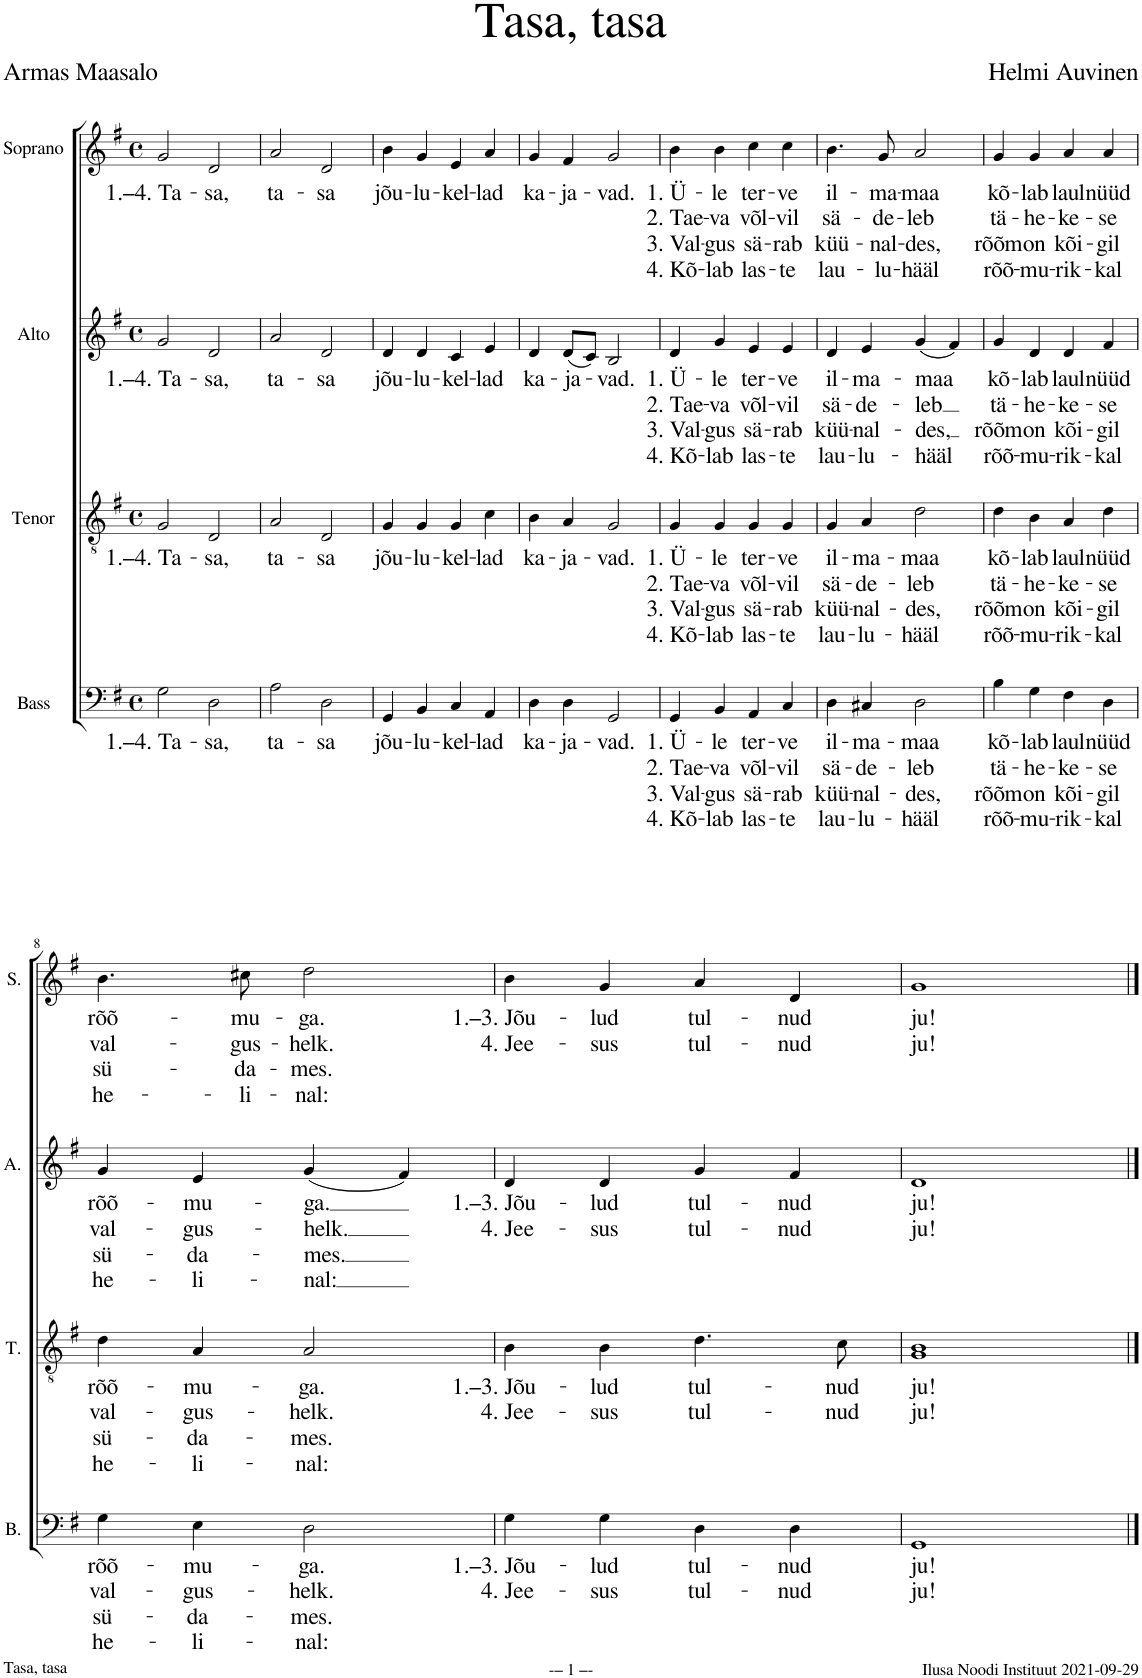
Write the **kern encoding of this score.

**kern	**kern	**text	**text	**text	**text	**kern	**text	**text	**text	**text	**kern	**text	**text	**text	**text	**kern	**text	**text	**text	**text	**kern	**text	**text	**text	**text
*part6	*part5	*part5	*part5	*part5	*part5	*part4	*part4	*part4	*part4	*part4	*part3	*part3	*part3	*part3	*part3	*part2	*part2	*part2	*part2	*part2	*part1	*part1	*part1	*part1	*part1
*staff6	*staff5	*staff5	*staff5	*staff5	*staff5	*staff4	*staff4	*staff4	*staff4	*staff4	*staff3	*staff3	*staff3	*staff3	*staff3	*staff2	*staff2	*staff2	*staff2	*staff2	*staff1	*staff1	*staff1	*staff1	*staff1
*I"T B	*I"S A	*	*	*	*	*I"Bass	*	*	*	*	*I"Tenor	*	*	*	*	*I"Alto	*	*	*	*	*I"Soprano	*	*	*	*
*	*	*	*	*	*	*I'B.	*	*	*	*	*I'T.	*	*	*	*	*I'A.	*	*	*	*	*I'S.	*	*	*	*
*stria5	*stria5	*	*	*	*	*	*	*	*	*	*	*	*	*	*	*	*	*	*	*	*	*	*	*	*
*clefF4	*clefG2	*	*	*	*	*clefF4	*	*	*	*	*clefGv2	*	*	*	*	*clefG2	*	*	*	*	*clefG2	*	*	*	*
*k[f#]	*k[f#]	*	*	*	*	*k[f#]	*	*	*	*	*k[f#]	*	*	*	*	*k[f#]	*	*	*	*	*k[f#]	*	*	*	*
*M4/4	*M4/4	*	*	*	*	*M4/4	*	*	*	*	*M4/4	*	*	*	*	*M4/4	*	*	*	*	*M4/4	*	*	*	*
*met(c)	*met(c)	*	*	*	*	*met(c)	*	*	*	*	*met(c)	*	*	*	*	*met(c)	*	*	*	*	*met(c)	*	*	*	*
=1	=1	=1	=1	=1	=1	=1	=1	=1	=1	=1	=1	=1	=1	=1	=1	=1	=1	=1	=1	=1	=1	=1	=1	=1	=1
*^	*^	*	*	*	*	*	*	*	*	*	*	*	*	*	*	*	*	*	*	*	*	*	*	*	*
!	!	!	!	!	!	!	!	!	!LO:LY:b	!	!	!	!	!LO:LY:b	!	!	!	!	!LO:LY:b	!	!	!	!	!LO:LY:b	!	!	!
2G	2G	2g	2g	1.–4. Ta-	.	.	.	2G\	1.–4. Ta-	.	.	.	2G/	1.–4. Ta-	.	.	.	2g/	1.–4. Ta-	.	.	.	2g/	1.–4. Ta-	.	.	.
!	!	!	!	!	!	!	!	!	!LO:LY:b	!	!	!	!	!LO:LY:b	!	!	!	!	!LO:LY:b	!	!	!	!	!LO:LY:b	!	!	!
2D	2D	2d	2d	-sa,	.	.	.	2D\	-sa,	.	.	.	2D/	-sa,	.	.	.	2d/	-sa,	.	.	.	2d/	-sa,	.	.	.
=2	=2	=2	=2	=2	=2	=2	=2	=2	=2	=2	=2	=2	=2	=2	=2	=2	=2	=2	=2	=2	=2	=2	=2	=2	=2	=2	=2
!	!	!	!	!	!	!	!	!	!LO:LY:b	!	!	!	!	!LO:LY:b	!	!	!	!	!LO:LY:b	!	!	!	!	!LO:LY:b	!	!	!
2A	2A	2a	2a	ta-	.	.	.	2A\	ta-	.	.	.	2A/	ta-	.	.	.	2a/	ta-	.	.	.	2a/	ta-	.	.	.
!	!	!	!	!	!	!	!	!	!LO:LY:b	!	!	!	!	!LO:LY:b	!	!	!	!	!LO:LY:b	!	!	!	!	!LO:LY:b	!	!	!
2D	2D	2d	2d	-sa	.	.	.	2D\	-sa	.	.	.	2D/	-sa	.	.	.	2d/	-sa	.	.	.	2d/	-sa	.	.	.
=3	=3	=3	=3	=3	=3	=3	=3	=3	=3	=3	=3	=3	=3	=3	=3	=3	=3	=3	=3	=3	=3	=3	=3	=3	=3	=3	=3
!	!	!	!	!	!	!	!	!	!LO:LY:b	!	!	!	!	!LO:LY:b	!	!	!	!	!LO:LY:b	!	!	!	!	!LO:LY:b	!	!	!
4G	4GG	4b	4d	jõu-	.	.	.	4GG/	jõu-	.	.	.	4G/	jõu-	.	.	.	4d/	jõu-	.	.	.	4b\	jõu-	.	.	.
!	!	!	!	!	!	!	!	!	!LO:LY:b	!	!	!	!	!LO:LY:b	!	!	!	!	!LO:LY:b	!	!	!	!	!LO:LY:b	!	!	!
4G	4BB	4g	4d	-lu-	.	.	.	4BB/	-lu-	.	.	.	4G/	-lu-	.	.	.	4d/	-lu-	.	.	.	4g/	-lu-	.	.	.
!	!	!	!	!	!	!	!	!	!LO:LY:b	!	!	!	!	!LO:LY:b	!	!	!	!	!LO:LY:b	!	!	!	!	!LO:LY:b	!	!	!
4G	4C	4e	4c	-kel-	.	.	.	4C/	-kel-	.	.	.	4G/	-kel-	.	.	.	4c/	-kel-	.	.	.	4e/	-kel-	.	.	.
!	!	!	!	!	!	!	!	!	!LO:LY:b	!	!	!	!	!LO:LY:b	!	!	!	!	!LO:LY:b	!	!	!	!	!LO:LY:b	!	!	!
4c	4AA	4a	4e	-lad	.	.	.	4AA/	-lad	.	.	.	4c\	-lad	.	.	.	4e/	-lad	.	.	.	4a/	-lad	.	.	.
=4	=4	=4	=4	=4	=4	=4	=4	=4	=4	=4	=4	=4	=4	=4	=4	=4	=4	=4	=4	=4	=4	=4	=4	=4	=4	=4	=4
!	!	!	!	!	!	!	!	!	!LO:LY:b	!	!	!	!	!LO:LY:b	!	!	!	!	!LO:LY:b	!	!	!	!	!LO:LY:b	!	!	!
4B	4D	4g	4d	ka-	.	.	.	4D\	ka-	.	.	.	4B\	ka-	.	.	.	4d/	ka-	.	.	.	4g/	ka-	.	.	.
!	!	!	!	!	!	!	!	!	!LO:LY:b	!	!	!	!	!LO:LY:b	!	!	!	!	!LO:LY:b	!	!	!	!	!LO:LY:b	!	!	!
4A	4D	4f#	(8d/L	-ja-	.	.	.	4D\	-ja-	.	.	.	4A/	-ja-	.	.	.	(8d/L	-ja-	.	.	.	4f#/	-ja-	.	.	.
.	.	.	8c/J)	.	.	.	.	.	.	.	.	.	.	.	.	.	.	8c/J)	.	.	.	.	.	.	.	.	.
!	!	!	!	!	!	!	!	!	!LO:LY:b	!	!	!	!	!LO:LY:b	!	!	!	!	!LO:LY:b	!	!	!	!	!LO:LY:b	!	!	!
2G	2GG	2g	2B	-vad.	.	.	.	2GG/	-vad.	.	.	.	2G/	-vad.	.	.	.	2B/	-vad.	.	.	.	2g/	-vad.	.	.	.
=5	=5	=5	=5	=5	=5	=5	=5	=5	=5	=5	=5	=5	=5	=5	=5	=5	=5	=5	=5	=5	=5	=5	=5	=5	=5	=5	=5
!	!	!	!	!	!	!	!	!	!LO:LY:b	!LO:LY:b	!LO:LY:b	!LO:LY:b	!	!LO:LY:b	!LO:LY:b	!LO:LY:b	!LO:LY:b	!	!LO:LY:b	!LO:LY:b	!LO:LY:b	!LO:LY:b	!	!LO:LY:b	!LO:LY:b	!LO:LY:b	!LO:LY:b
4G	4GG	4b	4d	1. Ü-	2. Tae-	3. Val-	4. Kõ-	4GG/	1. Ü-	2. Tae-	3. Val-	4. Kõ-	4G/	1. Ü-	2. Tae-	3. Val-	4. Kõ-	4d/	1. Ü-	2. Tae-	3. Val-	4. Kõ-	4b\	1. Ü-	2. Tae-	3. Val-	4. Kõ-
!	!	!	!	!	!	!	!	!	!LO:LY:b	!LO:LY:b	!LO:LY:b	!LO:LY:b	!	!LO:LY:b	!LO:LY:b	!LO:LY:b	!LO:LY:b	!	!LO:LY:b	!LO:LY:b	!LO:LY:b	!LO:LY:b	!	!LO:LY:b	!LO:LY:b	!LO:LY:b	!LO:LY:b
4G	4BB	4b	4g	-le	-va	-gus	-lab	4BB/	-le	-va	-gus	-lab	4G/	-le	-va	-gus	-lab	4g/	-le	-va	-gus	-lab	4b\	-le	-va	-gus	-lab
!	!	!	!	!	!	!	!	!	!LO:LY:b	!LO:LY:b	!LO:LY:b	!LO:LY:b	!	!LO:LY:b	!LO:LY:b	!LO:LY:b	!LO:LY:b	!	!LO:LY:b	!LO:LY:b	!LO:LY:b	!LO:LY:b	!	!LO:LY:b	!LO:LY:b	!LO:LY:b	!LO:LY:b
4G	4AA	4cc	4e	ter-	võl-	sä-	las-	4AA/	ter-	võl-	sä-	las-	4G/	ter-	võl-	sä-	las-	4e/	ter-	võl-	sä-	las-	4cc\	ter-	võl-	sä-	las-
!	!	!	!	!	!	!	!	!	!LO:LY:b	!LO:LY:b	!LO:LY:b	!LO:LY:b	!	!LO:LY:b	!LO:LY:b	!LO:LY:b	!LO:LY:b	!	!LO:LY:b	!LO:LY:b	!LO:LY:b	!LO:LY:b	!	!LO:LY:b	!LO:LY:b	!LO:LY:b	!LO:LY:b
4G	4C	4cc	4e	-ve	-vil	-rab	-te	4C/	-ve	-vil	-rab	-te	4G/	-ve	-vil	-rab	-te	4e/	-ve	-vil	-rab	-te	4cc\	-ve	-vil	-rab	-te
=6	=6	=6	=6	=6	=6	=6	=6	=6	=6	=6	=6	=6	=6	=6	=6	=6	=6	=6	=6	=6	=6	=6	=6	=6	=6	=6	=6
!	!	!	!	!	!	!	!	!	!LO:LY:b	!LO:LY:b	!LO:LY:b	!LO:LY:b	!	!LO:LY:b	!LO:LY:b	!LO:LY:b	!LO:LY:b	!	!LO:LY:b	!LO:LY:b	!LO:LY:b	!LO:LY:b	!	!LO:LY:b	!LO:LY:b	!LO:LY:b	!LO:LY:b
4G	4D	4.b	4d	il-	sä-	küü-	lau-	4D\	il-	sä-	küü-	lau-	4G/	il-	sä-	küü-	lau-	4d/	il-	sä-	küü-	lau-	4.b\	il-	sä-	küü-	lau-
!	!	!	!	!	!	!	!	!	!LO:LY:b	!LO:LY:b	!LO:LY:b	!LO:LY:b	!	!LO:LY:b	!LO:LY:b	!LO:LY:b	!LO:LY:b	!	!LO:LY:b	!LO:LY:b	!LO:LY:b	!LO:LY:b	!	!	!	!	!
4A	4C#X	.	4e	-ma-	-de-	-nal-	-lu-	4C#X/	-ma-	-de-	-nal-	-lu-	4A/	-ma-	-de-	-nal-	-lu-	4e/	-ma-	-de-	-nal-	-lu-	.	.	.	.	.
!	!	!	!	!	!	!	!	!	!	!	!	!	!	!	!	!	!	!	!	!	!	!	!	!LO:LY:b	!LO:LY:b	!LO:LY:b	!LO:LY:b
.	.	8g	.	.	.	.	.	.	.	.	.	.	.	.	.	.	.	.	.	.	.	.	8g/	-ma-	-de-	-nal-	-lu-
!	!	!	!	!	!	!	!	!	!LO:LY:b	!LO:LY:b	!LO:LY:b	!LO:LY:b	!	!LO:LY:b	!LO:LY:b	!LO:LY:b	!LO:LY:b	!	!LO:LY:b	!LO:LY:b	!LO:LY:b	!LO:LY:b	!	!LO:LY:b	!LO:LY:b	!LO:LY:b	!LO:LY:b
2d	2D	2a	(4g	-maa	-leb	-des,	-hääl	2D\	-maa	-leb	-des,	-hääl	2d\	-maa	-leb	-des,	-hääl	(4g/	-maa	-leb	-des,	-hääl	2a/	-maa	-leb	-des,	-hääl
.	.	.	4f#)	.	.	.	.	.	.	.	.	.	.	.	.	.	.	4f#/)	.	.	.	.	.	.	.	.	.
=7	=7	=7	=7	=7	=7	=7	=7	=7	=7	=7	=7	=7	=7	=7	=7	=7	=7	=7	=7	=7	=7	=7	=7	=7	=7	=7	=7
!	!	!	!	!	!	!	!	!	!LO:LY:b	!LO:LY:b	!LO:LY:b	!LO:LY:b	!	!LO:LY:b	!LO:LY:b	!LO:LY:b	!LO:LY:b	!	!LO:LY:b	!LO:LY:b	!LO:LY:b	!LO:LY:b	!	!LO:LY:b	!LO:LY:b	!LO:LY:b	!LO:LY:b
4d	4B	4g	4g	kõ-	tä-	rõõm	rõõ-	4B\	kõ-	tä-	rõõm	rõõ-	4d\	kõ-	tä-	rõõm	rõõ-	4g/	kõ-	tä-	rõõm	rõõ-	4g/	kõ-	tä-	rõõm	rõõ-
!	!	!	!	!	!	!	!	!	!LO:LY:b	!LO:LY:b	!LO:LY:b	!LO:LY:b	!	!LO:LY:b	!LO:LY:b	!LO:LY:b	!LO:LY:b	!	!LO:LY:b	!LO:LY:b	!LO:LY:b	!LO:LY:b	!	!LO:LY:b	!LO:LY:b	!LO:LY:b	!LO:LY:b
4B	4G	4g	4d	-lab	-he-	on	-mu-	4G\	-lab	-he-	on	-mu-	4B\	-lab	-he-	on	-mu-	4d/	-lab	-he-	on	-mu-	4g/	-lab	-he-	on	-mu-
!	!	!	!	!	!	!	!	!	!LO:LY:b	!LO:LY:b	!LO:LY:b	!LO:LY:b	!	!LO:LY:b	!LO:LY:b	!LO:LY:b	!LO:LY:b	!	!LO:LY:b	!LO:LY:b	!LO:LY:b	!LO:LY:b	!	!LO:LY:b	!LO:LY:b	!LO:LY:b	!LO:LY:b
4A	4F#	4a	4d	laul	-ke-	kõi-	-rik-	4F#\	laul	-ke-	kõi-	-rik-	4A/	laul	-ke-	kõi-	-rik-	4d/	laul	-ke-	kõi-	-rik-	4a/	laul	-ke-	kõi-	-rik-
!	!	!	!	!	!	!	!	!	!LO:LY:b	!LO:LY:b	!LO:LY:b	!LO:LY:b	!	!LO:LY:b	!LO:LY:b	!LO:LY:b	!LO:LY:b	!	!LO:LY:b	!LO:LY:b	!LO:LY:b	!LO:LY:b	!	!LO:LY:b	!LO:LY:b	!LO:LY:b	!LO:LY:b
4d	4D	4a	4f#	nüüd	-se	-gil	-kal	4D\	nüüd	-se	-gil	-kal	4d\	nüüd	-se	-gil	-kal	4f#/	nüüd	-se	-gil	-kal	4a/	nüüd	-se	-gil	-kal
!!LO:LB:g=z
=8	=8	=8	=8	=8	=8	=8	=8	=8	=8	=8	=8	=8	=8	=8	=8	=8	=8	=8	=8	=8	=8	=8	=8	=8	=8	=8	=8
!	!	!	!	!	!	!	!	!	!LO:LY:b	!LO:LY:b	!LO:LY:b	!LO:LY:b	!	!LO:LY:b	!LO:LY:b	!LO:LY:b	!LO:LY:b	!	!LO:LY:b	!LO:LY:b	!LO:LY:b	!LO:LY:b	!	!LO:LY:b	!LO:LY:b	!LO:LY:b	!LO:LY:b
4d	4G	4.b	4g	rõõ-	val-	sü-	he-	4G\	rõõ-	val-	sü-	he-	4d\	rõõ-	val-	sü-	he-	4g/	rõõ-	val-	sü-	he-	4.b\	rõõ-	val-	sü-	he-
!	!	!	!	!	!	!	!	!	!LO:LY:b	!LO:LY:b	!LO:LY:b	!LO:LY:b	!	!LO:LY:b	!LO:LY:b	!LO:LY:b	!LO:LY:b	!	!LO:LY:b	!LO:LY:b	!LO:LY:b	!LO:LY:b	!	!	!	!	!
4A	4E	.	4e	-mu-	-gus-	-da-	-li-	4E\	-mu-	-gus-	-da-	-li-	4A/	-mu-	-gus-	-da-	-li-	4e/	-mu-	-gus-	-da-	-li-	.	.	.	.	.
!	!	!	!	!	!	!	!	!	!	!	!	!	!	!	!	!	!	!	!	!	!	!	!	!LO:LY:b	!LO:LY:b	!LO:LY:b	!LO:LY:b
.	.	8cc#X	.	.	.	.	.	.	.	.	.	.	.	.	.	.	.	.	.	.	.	.	8cc#X\	-mu-	-gus-	-da-	-li-
!	!	!	!	!	!	!	!	!	!LO:LY:b	!LO:LY:b	!LO:LY:b	!LO:LY:b	!	!LO:LY:b	!LO:LY:b	!LO:LY:b	!LO:LY:b	!	!LO:LY:b	!LO:LY:b	!LO:LY:b	!LO:LY:b	!	!LO:LY:b	!LO:LY:b	!LO:LY:b	!LO:LY:b
2A	2D	2dd	(4g	-ga.	-helk.	-mes.	-nal:	2D\	-ga.	-helk.	-mes.	-nal:	2A/	-ga.	-helk.	-mes.	-nal:	(4g/	-ga.	-helk.	-mes.	-nal:	2dd\	-ga.	-helk.	-mes.	-nal:
.	.	.	4f#)	.	.	.	.	.	.	.	.	.	.	.	.	.	.	4f#/)	.	.	.	.	.	.	.	.	.
=9	=9	=9	=9	=9	=9	=9	=9	=9	=9	=9	=9	=9	=9	=9	=9	=9	=9	=9	=9	=9	=9	=9	=9	=9	=9	=9	=9
!	!	!	!	!	!	!	!	!	!LO:LY:b	!LO:LY:b	!	!	!	!LO:LY:b	!LO:LY:b	!	!	!	!LO:LY:b	!LO:LY:b	!	!	!	!LO:LY:b	!LO:LY:b	!	!
4B	4G	4b	4d	1.–3. Jõu-	4. Jee-	.	.	4G\	1.–3. Jõu-	4. Jee-	.	.	4B\	1.–3. Jõu-	4. Jee-	.	.	4d/	1.–3. Jõu-	4. Jee-	.	.	4b\	1.–3. Jõu-	4. Jee-	.	.
!	!	!	!	!	!	!	!	!	!LO:LY:b	!LO:LY:b	!	!	!	!LO:LY:b	!LO:LY:b	!	!	!	!LO:LY:b	!LO:LY:b	!	!	!	!LO:LY:b	!LO:LY:b	!	!
4B	4G	4g	4d	-lud	-sus	.	.	4G\	-lud	-sus	.	.	4B\	-lud	-sus	.	.	4d/	-lud	-sus	.	.	4g/	-lud	-sus	.	.
!	!	!	!	!	!	!	!	!	!LO:LY:b	!LO:LY:b	!	!	!	!LO:LY:b	!LO:LY:b	!	!	!	!LO:LY:b	!LO:LY:b	!	!	!	!LO:LY:b	!LO:LY:b	!	!
4.d	4D	4a	4g	tul-	tul-	.	.	4D\	tul-	tul-	.	.	4.d\	tul-	tul-	.	.	4g/	tul-	tul-	.	.	4a/	tul-	tul-	.	.
!	!	!	!	!	!	!	!	!	!LO:LY:b	!LO:LY:b	!	!	!	!	!	!	!	!	!LO:LY:b	!LO:LY:b	!	!	!	!LO:LY:b	!LO:LY:b	!	!
.	4D	4d	4f#	-nud	-nud	.	.	4D\	-nud	-nud	.	.	.	.	.	.	.	4f#/	-nud	-nud	.	.	4d/	-nud	-nud	.	.
!	!	!	!	!	!	!	!	!	!	!	!	!	!	!LO:LY:b	!LO:LY:b	!	!	!	!	!	!	!	!	!	!	!	!
8c	.	.	.	.	.	.	.	.	.	.	.	.	8c\	-nud	-nud	.	.	.	.	.	.	.	.	.	.	.	.
=10	=10	=10	=10	=10	=10	=10	=10	=10	=10	=10	=10	=10	=10	=10	=10	=10	=10	=10	=10	=10	=10	=10	=10	=10	=10	=10	=10
!	!	!	!	!	!	!	!	!	!LO:LY:b	!LO:LY:b	!	!	!	!LO:LY:b	!LO:LY:b	!	!	!	!LO:LY:b	!LO:LY:b	!	!	!	!LO:LY:b	!LO:LY:b	!	!
1G 1B	1GG	1g	1d	ju!	ju!	.	.	1GG	ju!	ju!	.	.	1G 1B	ju!	ju!	.	.	1d	ju!	ju!	.	.	1g	ju!	ju!	.	.
*v	*v	*	*	*	*	*	*	*	*	*	*	*	*	*	*	*	*	*	*	*	*	*	*	*	*	*	*
*	*v	*v	*	*	*	*	*	*	*	*	*	*	*	*	*	*	*	*	*	*	*	*	*	*	*	*
==	==	==	==	==	==	==	==	==	==	==	==	==	==	==	==	==	==	==	==	==	==	==	==	==	==
*-	*-	*-	*-	*-	*-	*-	*-	*-	*-	*-	*-	*-	*-	*-	*-	*-	*-	*-	*-	*-	*-	*-	*-	*-	*-
